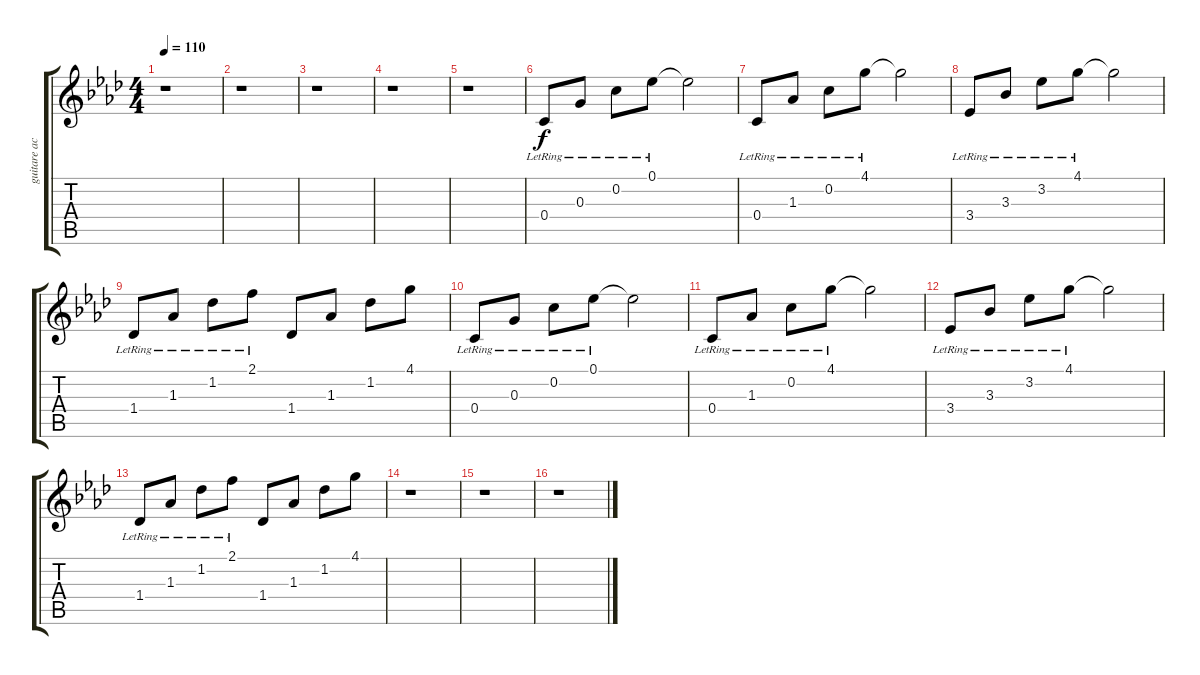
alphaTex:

\track ("guitare accoustique" "guitare ac") {instrument acousticguitarsteel}
\staff {score tabs}
\tuning (Eb4 C4 G3 C3 G2 C2) {hide}
\ts (4 4)
\tempo 110
\clef g2
\ks fminor
r.1{dy f} |
r.1 |
r.1 |
r.1 |
r.1 |
0.4{lr}.8 0.3{lr}.8 0.2{lr}.8 0.1{lr}.8 0.1{t}.2 |
0.4{lr}.8 1.3{lr}.8 0.2{lr}.8 4.1{lr}.8 4.1{t}.2 |
3.4{lr}.8 3.3{lr}.8 3.2{lr}.8 4.1{lr}.8 4.1{t}.2 |
1.4{lr}.8 1.3{lr}.8 1.2{lr}.8 2.1{lr}.8 1.4.8 1.3.8 1.2.8 4.1.8 |
0.4{lr}.8 0.3{lr}.8 0.2{lr}.8 0.1{lr}.8 0.1{t}.2 |
0.4{lr}.8 1.3{lr}.8 0.2{lr}.8 4.1{lr}.8 4.1{t}.2 |
3.4{lr}.8 3.3{lr}.8 3.2{lr}.8 4.1{lr}.8 4.1{t}.2 |
1.4{lr}.8 1.3{lr}.8 1.2{lr}.8 2.1{lr}.8 1.4.8 1.3.8 1.2.8 4.1.8 |
r.1 |
r.1 |
r.1
